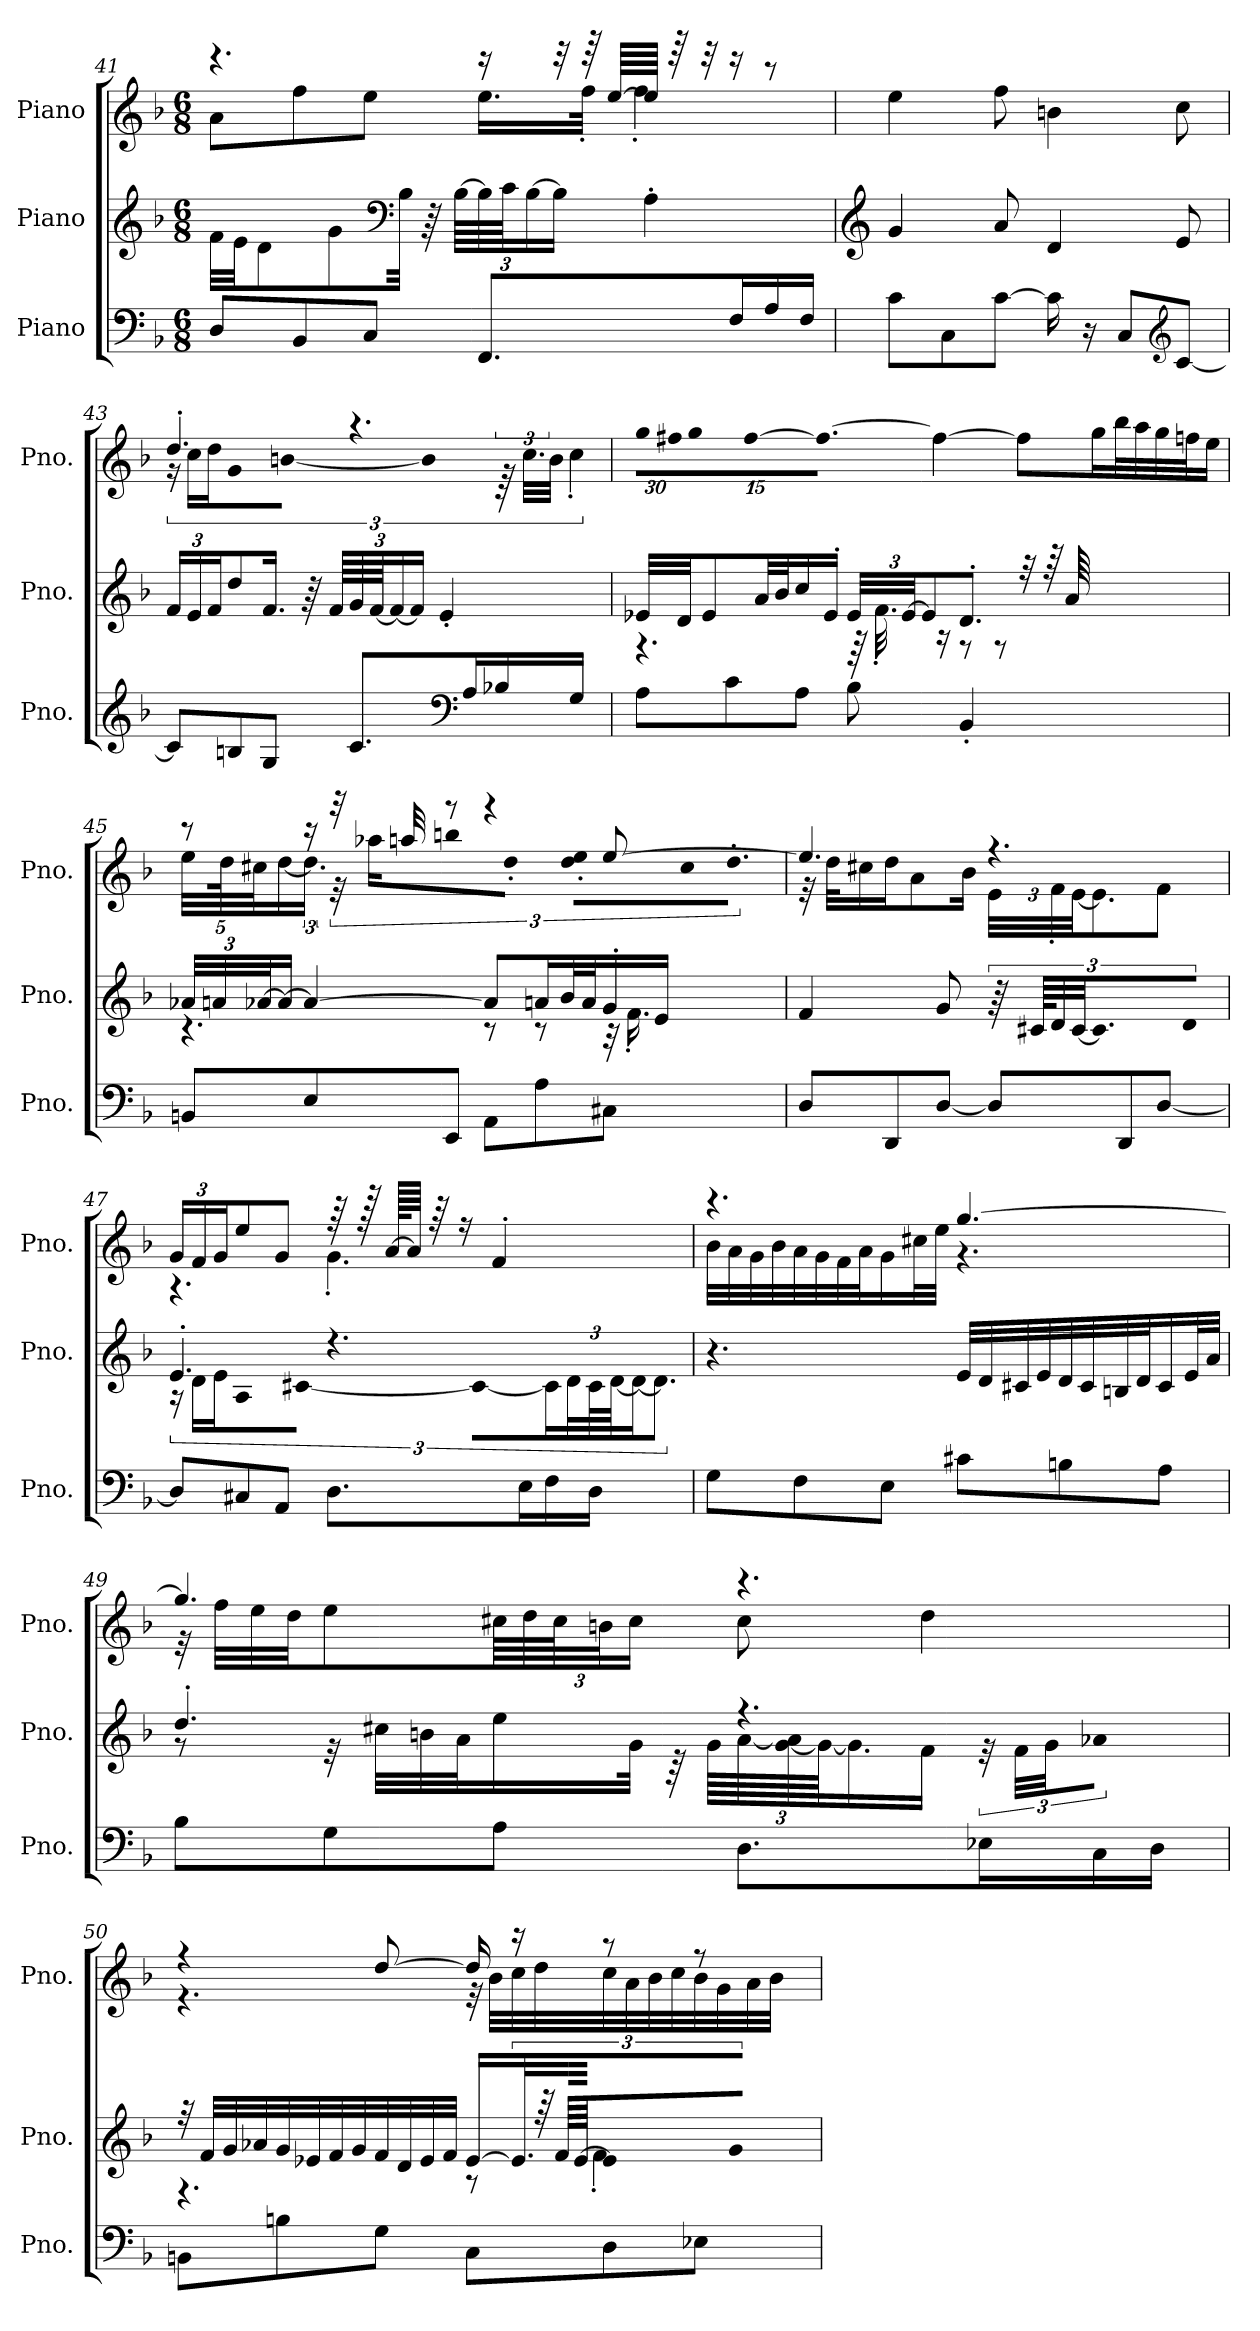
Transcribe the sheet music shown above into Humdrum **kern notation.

**kern	**kern	**kern
*part3	*part2	*part1
*staff3	*staff2	*staff1
*I"Piano	*I"Piano	*I"Piano
*I'Pno.	*I'Pno.	*I'Pno.
!!LO:LB:g=z
*clefF4	*clefG2	*clefG2
*k[b-]	*k[b-]	*k[b-]
*M6/8	*M6/8	*M6/8
=41	=41	=41
*	*	*^
8D/L	32f\LLL	4.r	8a\L
.	32e\JJ	.	.
.	8d\	.	.
8BB-/	.	.	8ff\
.	8g\	.	.
8C/J	.	.	8ee\J
*	*clefF4	*	*
.	32B-\Jkk	.	.
.	64r	.	.
.	[64B-\LLLL	.	.
*	*Xbrackettup	*	*
8.FF/L	96B-\]	16r	16.ee\LL
.	96c\JJ	.	.
.	[24B-\	.	.
.	16B-\JJ]	32r	.
.	.	64r	32ff'\JJk
.	.	[64ee/LLLL	.
.	4A'\	64ee/JJJJ]	4ff'\
.	.	64r	.
.	.	32r	.
16F/L	.	16r	.
16A/	.	8r	.
16F/JJ	.	.	.
*	*	*v	*v
=42	=42	=42
*	*clefG2	*
8c\L	4g/	4ee\
8C\	.	.
[8c\J	8a/	8ff\
16c\]	4d/	4bn\
16r	.	.
8C/L	.	.
*clefG2	*	*
[8c/J	8e/	8cc\
!!LO:PB:g=z
=43	=43	=43
*	*	*^
8c/L]	24f/LL	4.dd'/	24r
.	24e/	.	24cc\LL
.	24f/J	.	24dd\J
8Bn/	8dd/	.	8g\
8G/J	16.f/Jk	.	[8bn\J
.	64r	.	.
.	64f/LLLL	.	.
8.c/L	96g/	4.r	16b\]
.	[96f/JJ	.	.
.	24f/_	.	.
.	16f/JJ]	.	96r
.	.	.	48.cc\LLL
.	.	.	48b\JJJ
.	4e'/	.	4cc'\
*clefF4	*	*	*
16A/L	.	.	.
16B-X/	.	.	.
16G/JJ	.	.	.
*	*	*v	*v
!!LO:LB:g=z
=44	=44	=44
*	*^	*
*	*	*	*Xbrackettup
!	!	!	!LO:N:vis=256%9
8A\L	32e-X/LLL	4.r	960%17gg\LLLL
!	!	!	!LO:N:vis=256%9
.	.	.	960%17ff#X\
.	32d/JJ	.	.
.	.	.	1920ryy
!	!	!	!LO:N:vis=256%9
.	.	.	960%17gg\
!	!	!	!LO:N:vis=256%9
.	.	.	[960%17ff#\J
.	8e-/	.	.
!	!	!	!LO:N:vis=32.
.	.	.	1920%103ff#\JJJ_
8c\	.	.	4ff#\_
.	32a/LL	.	.
.	32b-/J	.	.
8A\J	16cc/	.	.
.	16e-'/JJ	.	.
8B-\	48e-/LLL	64r	8ff#\L]
.	.	32.f'\	.
.	[48e-/JJ	.	.
.	12e-/]	.	.
.	.	16r	.
4BB-'/	8.d'/J	8r	16gg\L
.	.	.	32bb-\L
.	.	.	32aa\
.	.	8r	32gg\
.	.	.	32ffn\J
.	32r	.	16ee\JJ
.	64r	.	.
.	64a/	.	.
!!LO:LB:g=z
=45	=45	=45	=45
*	*	*	*^
8BBn/L	48a-X/LLL	4.r	8r	40ee\LLL
.	48an/	.	.	.
.	.	.	.	80dd\K
.	.	.	.	40cc#X\J
.	[48a-X/J	.	.	.
.	16a-/JJ_	.	.	[16dd\
*	*	*	*	*brackettup
8E/	4a-/_	.	16r	24.dd\JJ]
.	.	.	32r	48r
.	.	.	.	24aa-X\LL
.	.	.	32aan/	.
8EE/J	.	.	8r	16bbn\
.	.	.	.	16dd'\JJ
8AA\L	8a-/L]	8r	4r	8dd\' 8ee\'L
8A\	16an/L	8r	.	16cc#\K
.	32b-/L	.	.	8.dd'\J
.	32a/J	.	.	.
8C#X\J	16g'/	32r	[8ee/	.
.	.	16.f'\	.	.
.	16e/JJ	.	.	.
*	*v	*v	*	*
=46	=46	=46	=46
8D/L	4f/	4.ee/]	32r
.	.	.	32dd\KLL
.	.	.	16cc#X\
8DD/	.	.	16dd\J
.	.	.	8a\
[8D/J	8g/	.	.
.	.	.	16b-\Jk
*	*brackettup	*	*Xbrackettup
8D/L]	96r	4.r	48e\LLL
.	96c#X/KLLL	.	.
.	48d/	.	48f'\
.	[48c#/JJ	.	[48e\JJ
.	8.c#/]	.	8.e\]
8DD/	.	.	.
[8D/J	8d/J	.	8f\J
!!LO:LB:g=z	!!
=47	=47	=47	=47
*	*^	*	*
8D/L]	4.e'/	24r	24g/LL	4.r
.	.	24d\LL	24f/	.
.	.	24e\J	24g/J	.
8C#X/	.	8A\	8ee/	.
8AA/J	.	[8c#X\J	8g/J	.
8.D\L	4.r	16c#\LL_	64r	4.g'\
.	.	.	128r	.
.	.	.	[128a/KLLLL	.
.	.	.	64a/JJJJ]	.
.	.	.	64r	.
*	*	*Xbrackettup	*	*
.	.	24c#\]	16r	.
.	.	48d\L	.	.
.	.	96c#\L	4f'/	.
.	.	[96d\JJ	.	.
.	.	24d\J_	.	.
16E\L	.	8.d\J]	.	.
16F\	.	.	.	.
16D\JJ	.	.	.	.
*	*v	*v	*	*
!!LO:PB:g=z	!!
=48	=48	=48	=48
8G\L	4.r	4.r	32b-\LLL
.	.	.	32a\
.	.	.	32g\
.	.	.	32b-\
8F\	.	.	32a\
.	.	.	32g\
.	.	.	32f\
.	.	.	32a\J
8E\J	.	.	16g\
.	.	.	32cc#X\L
.	.	.	32ee\JJJ
8c#X\L	32e/LLL	[4.gg/	4.r
.	32d/	.	.
.	32c#X/	.	.
.	32e/	.	.
8Bn\	32d/	.	.
.	32c#/	.	.
.	32Bn/	.	.
.	32d/J	.	.
8A\J	16c#/	.	.
.	32e/L	.	.
.	32a/JJJ	.	.
!!LO:LB:g=z	!!
=49	=49	=49	=49
*	*^	*	*
8B-\L	4.dd'/	8r	4.gg/]	32r
.	.	.	.	32ff\LLL
.	.	.	.	32ee\
.	.	.	.	32dd\JJ
8G\	.	32r	.	8ee\
.	.	32cc#X\LLL	.	.
.	.	32bn\	.	.
.	.	32a\J	.	.
8A\J	.	16ee\	.	64cc#X\LLL
.	.	.	.	64dd\
.	.	.	.	96cc#\J
.	.	.	.	48bn\J
.	.	32g\JJk	.	16cc#\JJ
.	.	64r	.	.
.	.	64g\LLLL	.	.
8.D\L	4.r	[96a\	4.r	8cc#\
.	.	[96g\ 96a\]	.	.
.	.	96g\JJ_	.	.
.	.	16.g\]	.	.
.	.	16f\JJ	.	4dd\
*	*	*brackettup	*	*
16E-X\L	.	48r	.	.
.	.	48f\LLL	.	.
.	.	48g\JJ	.	.
16C\	.	8a-X\J	.	.
16D\JJ	.	.	.	.
!!LO:LB:g=z	!!
=50	=50	=50	=50	=50
8BBn\L	32r	4.r	4r	4.r
.	32f/LLL	.	.	.
.	32g/	.	.	.
.	32a-X/	.	.	.
8Bn\	32g/	.	.	.
.	32e-X/	.	.	.
.	32f/	.	.	.
.	32g/	.	.	.
8G\J	32f/	.	[8dd/	.
.	32d/	.	.	.
.	32e-/	.	.	.
.	32f/JJJ	.	.	.
8C\L	[16e-/LL	8r	16dd/]	32r
.	.	.	.	32b-\LLL
.	48.e-/JJk]	.	16r	32cc\
.	96r	.	.	32dd\
.	96f/LLLL	.	.	.
.	[96e-/JJJ	.	.	.
8D\	8e-/]	4f'\	8r	32cc\
.	.	.	.	32a\
.	.	.	.	32b-\
.	.	.	.	32cc\
8E-X\J	8g/J	.	8r	32b-\
.	.	.	.	32g\
.	.	.	.	32a\
.	.	.	.	32b-\JJJ
*	*v	*v	*	*
*	*	*v	*v
=	=	=
*-	*-	*-
